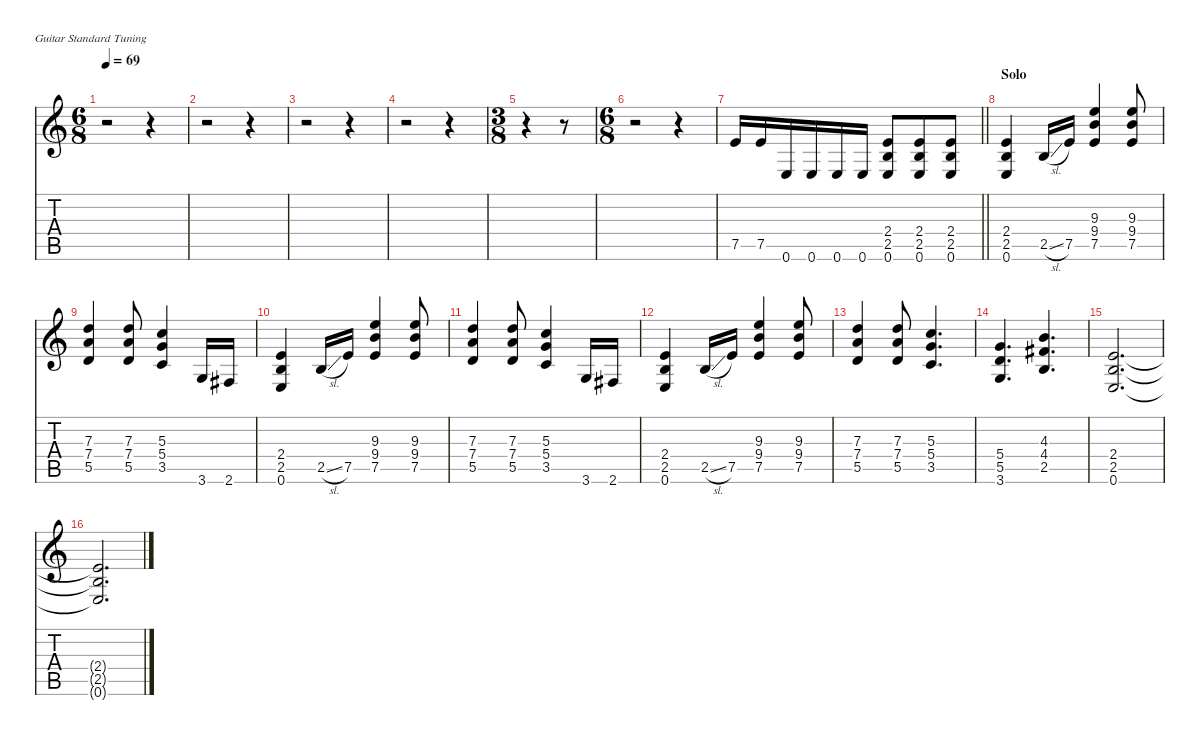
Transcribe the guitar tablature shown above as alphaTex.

\defaultSystemsLayout 4
\hideDynamics
\bracketExtendMode nobrackets
\singleTrackTrackNamePolicy hidden
\multiTrackTrackNamePolicy hidden
\otherSystemsTrackNameOrientation horizontal
\track ("Guitar 4" "dist.guit.") {mute instrument distortionguitar}
\staff {score tabs}
\tuning (E4 B3 G3 D3 A2 E2)
\ts (6 8)
\tempo 69
\clef g2
\ks c
r.2{dy f beam Down} r.4{beam Down} |
r.2{beam Down} r.4{beam Down} |
r.2{beam Down} r.4{beam Down} |
r.2{beam Down} r.4{beam Down} |
\ts (3 8)
\beaming (8 3)
r.4{beam Down} r.8{beam Down} |
\ts (6 8)
\beaming (8 3 3)
r.2{beam Down} r.4{beam Down} |
\barLineRight lightlight
7.5.16{instrument distortionguitar beam Up} 7.5.16{beam Up} 0.6.16{beam Up} 0.6.16{beam Up} 0.6.16{beam Up} 0.6.16{beam Up} (2.4 2.5 0.6).8{beam Up} (2.4 2.5 0.6).8{beam Up} (2.4 2.5 0.6).8{beam Up} |
\section ("" "Solo")
(2.4 2.5 0.6).4{beam Up} 2.5{sl}.16{beam Up} 7.5.16{beam Up} (9.3 9.4 7.5).4{beam Up} (9.3 9.4 7.5).8{beam Up} |
(7.3 7.4 5.5).4{beam Up} (7.3 7.4 5.5).8{beam Up} (5.3 5.4 3.5).4{beam Up} 3.6.16{beam Up} 2.6{acc #}.16{beam Up} |
(2.4 2.5 0.6).4{beam Up} 2.5{sl}.16{beam Up} 7.5.16{beam Up} (9.3 9.4 7.5).4{beam Up} (9.3 9.4 7.5).8{beam Up} |
(7.3 7.4 5.5).4{beam Up} (7.3 7.4 5.5).8{beam Up} (5.3 5.4 3.5).4{beam Up} 3.6.16{beam Up} 2.6{acc #}.16{beam Up} |
(2.4 2.5 0.6).4{beam Up} 2.5{sl}.16{beam Up} 7.5.16{beam Up} (9.3 9.4 7.5).4{beam Up} (9.3 9.4 7.5).8{beam Up} |
(7.3 7.4 5.5).4{beam Up} (7.3 7.4 5.5).8{beam Up} (5.3 5.4 3.5).4{d beam Up} |
(5.4 5.5 3.6).4{d beam Up} (4.3 4.4{acc #} 2.5).4{d beam Up} |
(2.4 2.5 0.6).2{d beam Up} |
(2.4{t} 2.5{t} 0.6{t}).2{d beam Up}
